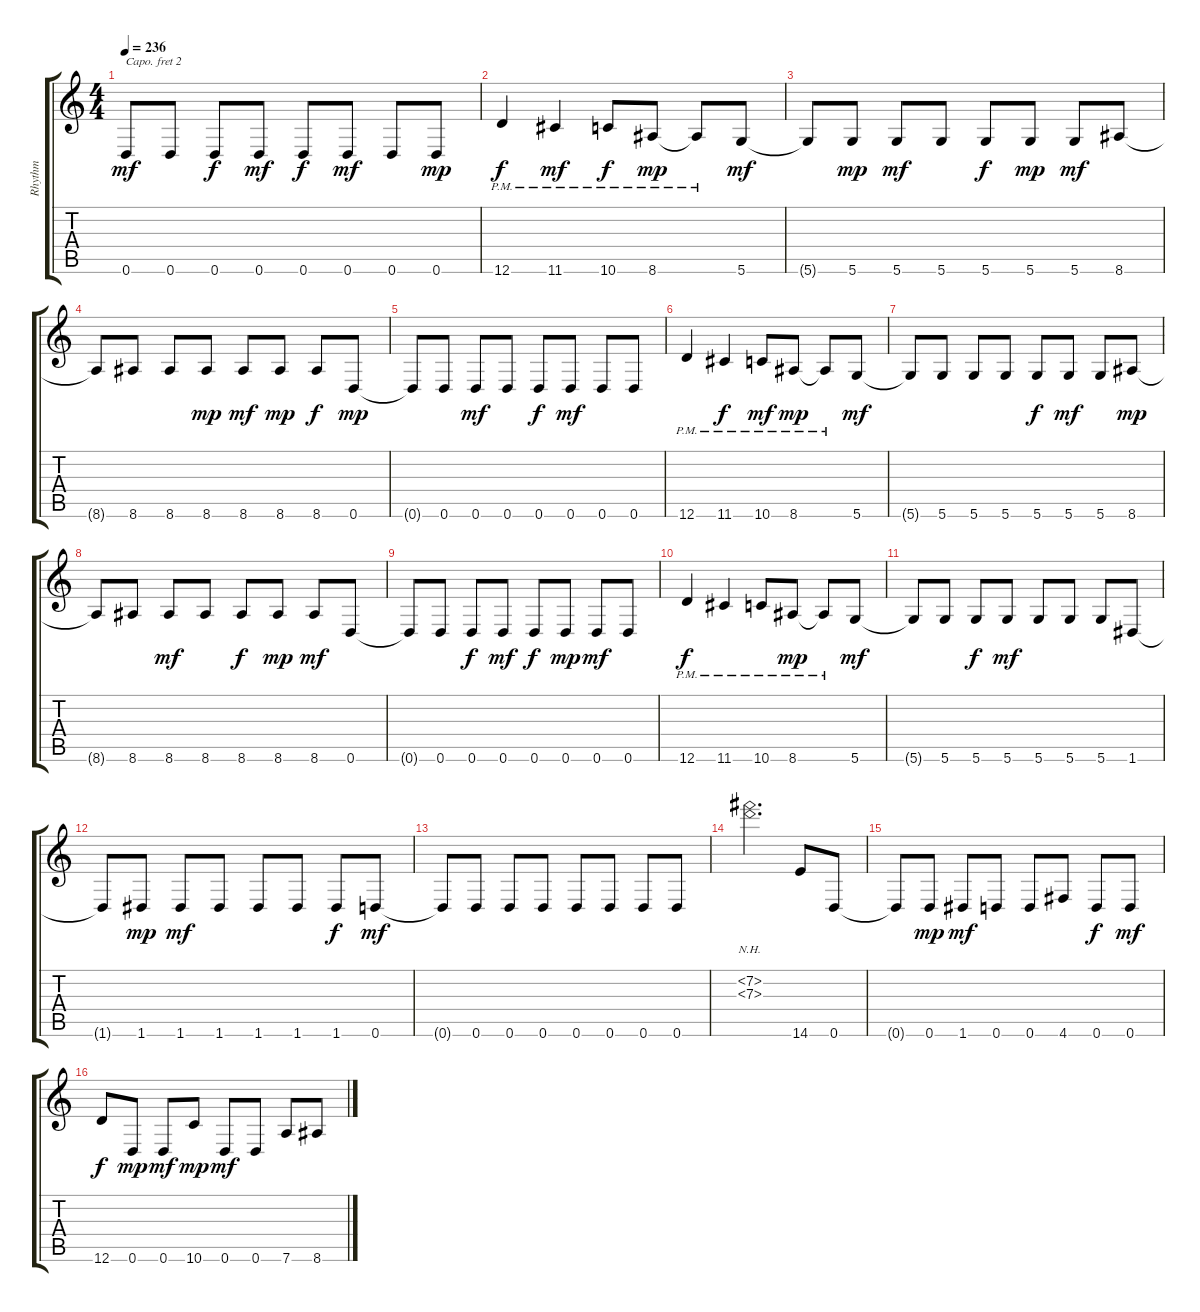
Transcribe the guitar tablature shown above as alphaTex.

\track ("Rhythm" "Rhythm") {instrument distortionguitar}
\staff {score tabs}
\capo 2
\tuning (D4 A3 F3 C3 G2 C2) {hide}
\ts (4 4)
\tempo 236
\clef g2
\ks c
0.6{t}.8{dy mf} 0.6.8 0.6.8{dy f} 0.6.8{dy mf} 0.6.8{dy f} 0.6.8{dy mf} 0.6.8 0.6.8{dy mp} |
12.6{pm}.4{dy f} 11.6{pm}.4{dy mf} 10.6{pm}.8{dy f} 8.6{pm}.8{dy mp} 8.6{pm t}.8 5.6.8{dy mf} |
5.6{t}.8 5.6.8{dy mp} 5.6.8{dy mf} 5.6.8 5.6.8{dy f} 5.6.8{dy mp} 5.6.8{dy mf} 8.6.8 |
8.6{t}.8 8.6.8 8.6.8 8.6.8{dy mp} 8.6.8{dy mf} 8.6.8{dy mp} 8.6.8{dy f} 0.6.8{dy mp} |
0.6{t}.8 0.6.8 0.6.8{dy mf} 0.6.8 0.6.8{dy f} 0.6.8{dy mf} 0.6.8 0.6.8 |
12.6{pm}.4 11.6{pm}.4{dy f} 10.6{pm}.8{dy mf} 8.6{pm}.8{dy mp} 8.6{pm t}.8 5.6.8{dy mf} |
5.6{t}.8 5.6.8 5.6.8 5.6.8 5.6.8{dy f} 5.6.8{dy mf} 5.6.8 8.6.8{dy mp} |
8.6{t}.8 8.6.8 8.6.8{dy mf} 8.6.8 8.6.8{dy f} 8.6.8{dy mp} 8.6.8{dy mf} 0.6.8 |
0.6{t}.8 0.6.8 0.6.8{dy f} 0.6.8{dy mf} 0.6.8{dy f} 0.6.8{dy mp} 0.6.8{dy mf} 0.6.8 |
12.6{pm}.4{dy f} 11.6{pm}.4 10.6{pm}.8 8.6{pm}.8{dy mp} 8.6{pm t}.8 5.6.8{dy mf} |
5.6{t}.8 5.6.8 5.6.8{dy f} 5.6.8{dy mf} 5.6.8 5.6.8 5.6.8 1.6.8 |
1.6{t}.8 1.6.8{dy mp} 1.6.8{dy mf} 1.6.8 1.6.8 1.6.8 1.6.8{dy f} 0.6.8{dy mf} |
0.6{t}.8 0.6.8 0.6.8 0.6.8 0.6.8 0.6.8 0.6.8 0.6.8 |
(7.2{nh} 7.3{nh}).2{d} 14.6.8 0.6.8 |
0.6{t}.8 0.6.8{dy mp} 1.6.8{dy mf} 0.6.8 0.6.8 4.6.8 0.6.8{dy f} 0.6.8{dy mf} |
12.6.8{dy f} 0.6.8{dy mp} 0.6.8{dy mf} 10.6.8{dy mp} 0.6.8{dy mf} 0.6.8 7.6.8 8.6.8
